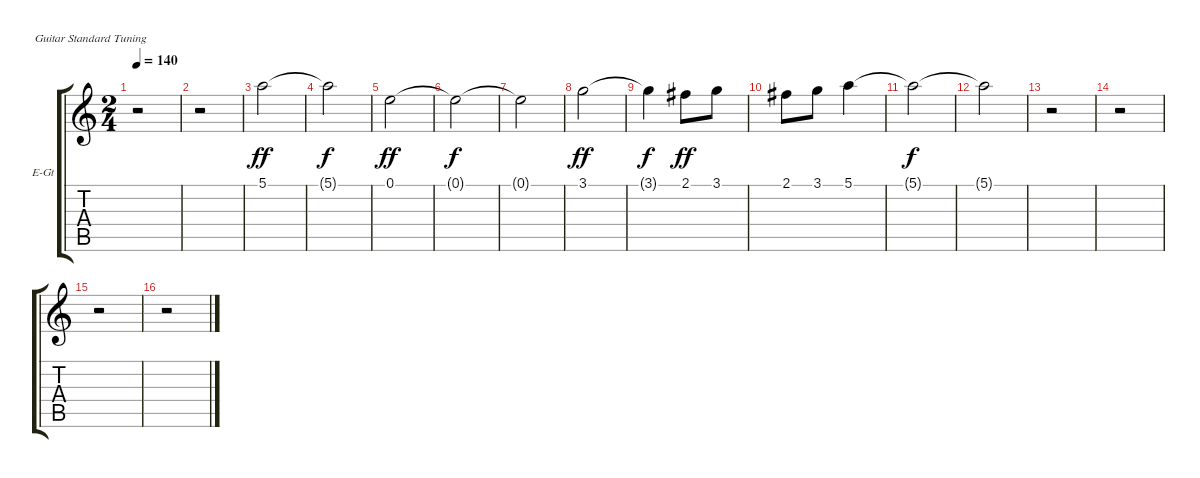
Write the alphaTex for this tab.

\bracketExtendMode groupsimilarinstruments
\firstSystemTrackNameOrientation horizontal
\otherSystemsTrackNameOrientation horizontal
\track ("Гитара 4" "E-Gt") {instrument electricguitarjazz}
\staff {score tabs}
\tuning (E4 B3 G3 D3 A2 E2)
\ts (2 4)
\tempo 140
\clef g2
\ks c
r.2{dy f} |
r.2 |
5.1.2{dy ff} |
5.1{t}.2{dy f} |
0.1.2{dy ff} |
0.1{t}.2{dy f} |
0.1{t}.2 |
3.1.2{dy ff} |
3.1{t}.4{dy f} 2.1.8{dy ff} 3.1.8 |
2.1.8 3.1.8 5.1.4 |
5.1{t}.2{dy f} |
5.1{t}.2 |
r.2 |
r.2 |
r.2 |
r.2
